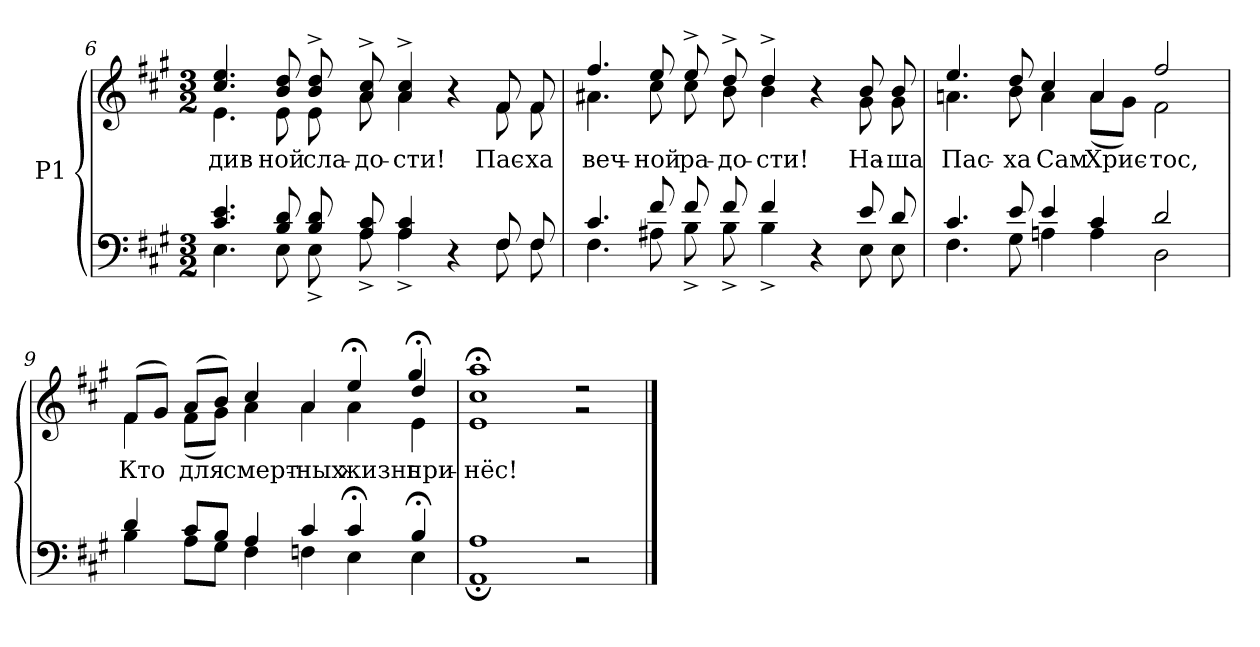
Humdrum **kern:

**kern	**kern	**text
*part1	*part1	*part1
*staff2	*staff1	*staff1
*I"P1	*	*
*clefF4	*clefG2	*
*k[f#c#g#]	*k[f#c#g#]	*
*A:	*A:	*
*M3/2	*M3/2	*
=6	=6	=6
*^	*	*
!	!	!	!LO:LY:b:color=#000000
*	*	*^	*
4.c#i/ 4.ei	4.Ei\	4.cc#i/ 4.eei	4.ei\	див
!	!	!	!	!LO:LY:b:color=#000000
8Bi/ 8di	8Ei\	8bi/ 8ddi	8ei\	ной
!	!	!	!	!LO:LY:b:color=#000000
8Bi/ 8di	8E^i\	8bi/^ 8ddi^	8ei\	сла-
!	!	!	!	!LO:LY:b:color=#000000
8Ai/ 8c#i	8A^i\	8ai/^ 8cc#i^	8ai\	-до-
!	!	!	!	!LO:LY:b:color=#000000
4Ai/ 4c#i	4A^i\	4ai/^ 4cc#i^	4ai\	-сти!
4r	4ryy	4r	4ryy	.
!	!	!	!	!LO:LY:b:color=#000000
8F#i/	8F#i\	8f#i/	8f#i\	Пас-
!	!	!	!	!LO:LY:b:color=#000000
8F#i/	8F#i\	8f#i/	8f#i\	-ха
=7	=7	=7	=7	=7
!	!	!	!	!LO:LY:b:color=#000000
4.c#i/	4.F#i\	4.ff#i/	4.a#Xi\	веч-
!	!	!	!	!LO:LY:b:color=#000000
8f#i/	8A#Xi\	8eei/	8cc#i\	-ной
!	!	!	!	!LO:LY:b:color=#000000
8f#i/	8B^i\	8ee^i/	8cc#i\	ра-
!	!	!	!	!LO:LY:b:color=#000000
8f#i/	8B^i\	8dd^i/	8bi\	-до-
!	!	!	!	!LO:LY:b:color=#000000
4f#i/	4B^i\	4dd^i/	4bi\	-сти!
4r	4ryy	4r	4ryy	.
!	!	!	!	!LO:LY:b:color=#000000
8ei/	8Ei\	8bi/	8g#i\	На-
!	!	!	!	!LO:LY:b:color=#000000
8di/	8Ei\	8bi/	8g#i\	-ша
!!LO:LB:g=z	!!
=8	=8	=8	=8	=8
!	!	!	!	!LO:LY:b:color=#000000
4.c#i/	4.F#i\	4.eei/	4.ani\	Пас-
!	!	!	!	!LO:LY:b:color=#000000
8ei/	8G#i\	8ddi/	8bi\	-ха
!	!	!	!	!LO:LY:b:color=#000000
4ei/	4Ani\	4cc#i/	4ai\	Сам
!	!	!	!	!LO:LY:b:color=#000000
4c#i/	4Ai\	4ai/	(8ai\L	Хрис-
.	.	.	8g#i\J)	.
!	!	!	!	!LO:LY:b:color=#000000
2di/	2Di\	2ff#i/	2f#i\	-тос,
*	*	*v	*v	*
=9	=9	=9	=9
*	*	*^	*
!	!	!	!	!LO:LY:b:color=#000000
*	*	*	*^	*
4di/	4Bi\	(8f#i/L	4f#i\	1ryy	Кто
.	.	8g#i/J)	.	.	.
!	!	!	!	!	!LO:LY:b:color=#000000
8c#i/L	8Ai\L	(8ai/L	(8f#i\L	.	для
8Bi/J	8G#i\J	8bi/J)	8g#i\J)	.	.
!	!	!	!	!	!LO:LY:b:color=#000000
4Ai/	4F#i\	4cc#i/	4ai\	.	смерт-
!	!	!	!	!	!LO:LY:b:color=#000000
4c#i/	4Fni\	4ai/	4ai\	.	-ных
!	!	!	!	!	!LO:LY:b:color=#000000
4c#;i/	4Ei\	4ee;i/	4ai\	4ryy	жизнь
!	!	!	!	!	!LO:LY:b:color=#000000
4B;i/	4Ei\	4dd;i/	4ei\	4gg#i/	при-
=10	=10	=10	=10	=10	=10
!	!	!	!	!	!LO:LY:b:color=#000000
1Ai	1AA;i	1cc#;i	1ei	1aai	-нёс!
2r	2ryy	2r	2ryy	2r	.
*v	*v	*	*	*	*
*	*v	*v	*v	*
==	==	==
*-	*-	*-
